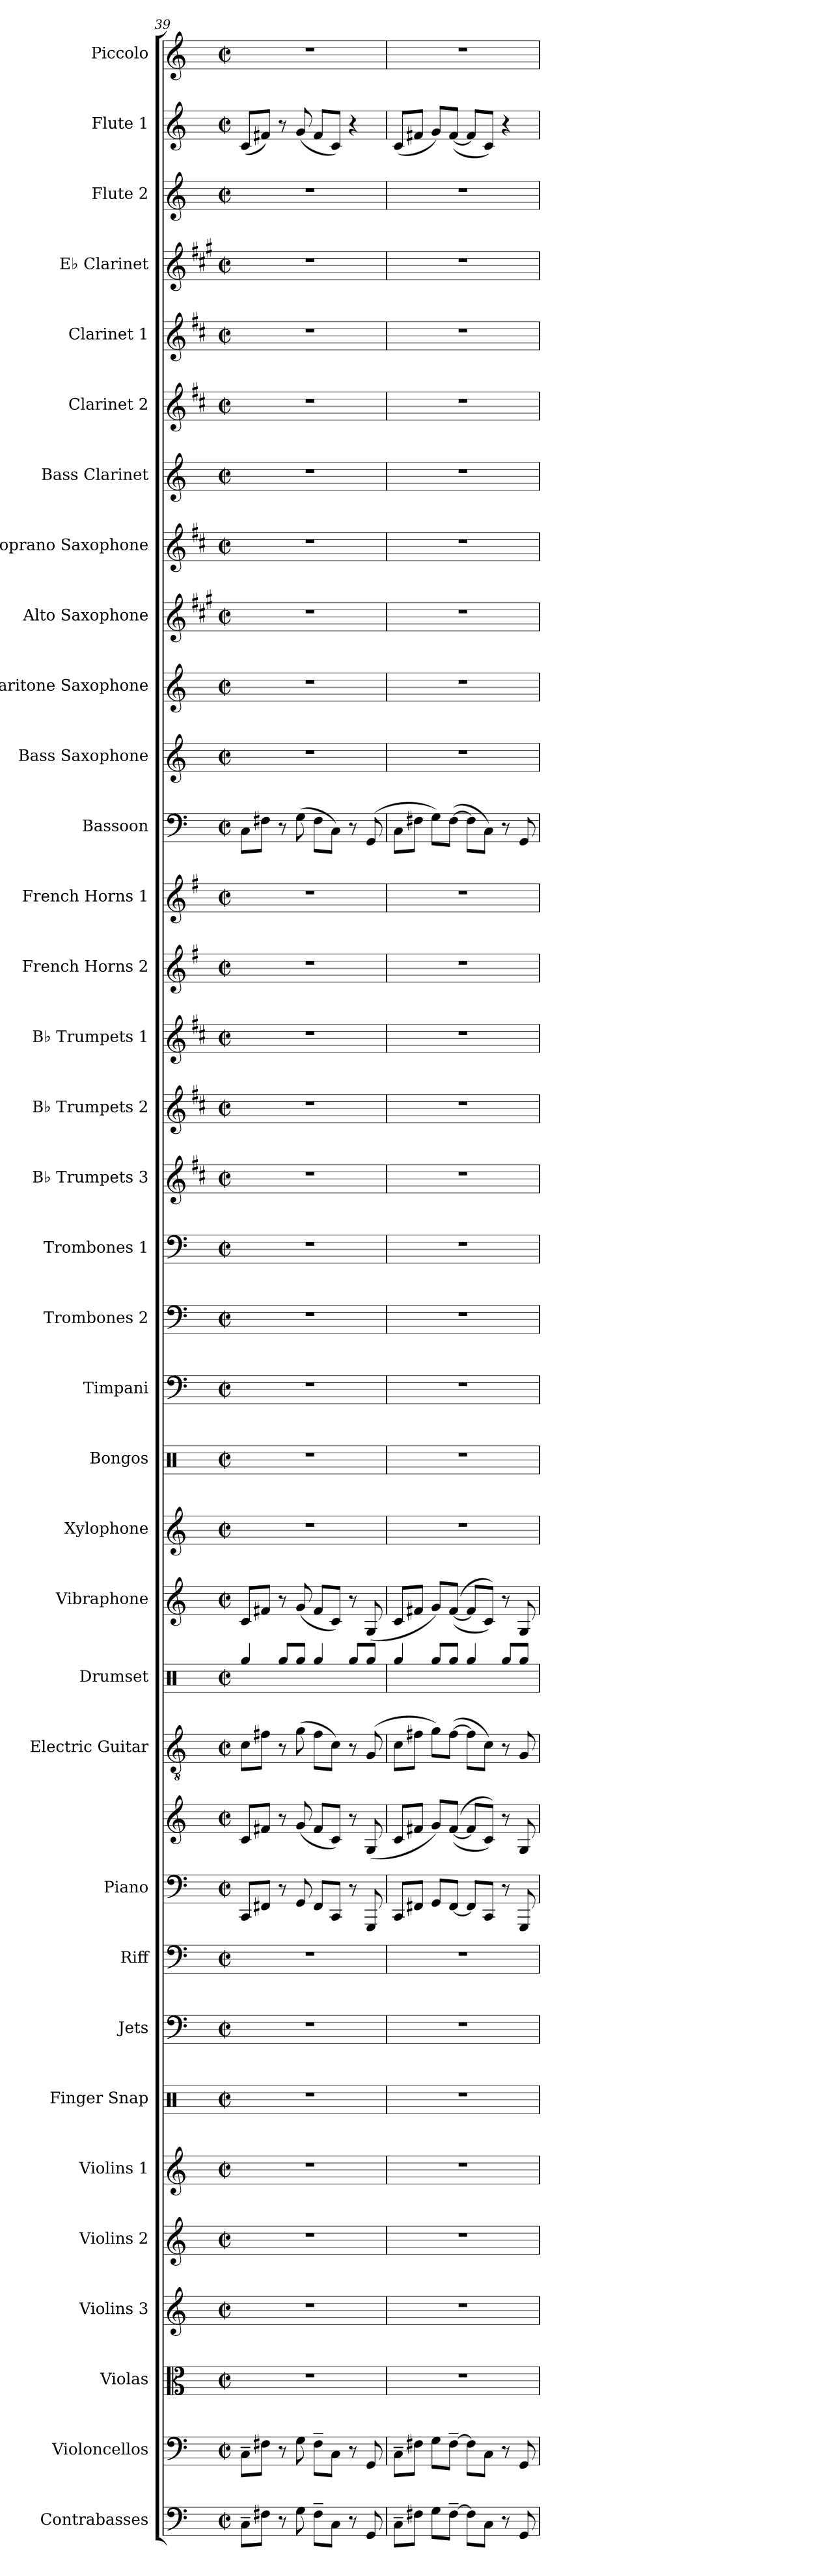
**kern	**kern	**kern	**kern	**kern	**kern	**kern	**kern	**kern	**kern	**kern	**kern	**kern	**kern	**kern	**kern	**kern	**kern	**kern	**kern	**kern	**kern	**kern	**kern	**kern	**kern	**kern	**kern	**kern	**kern	**kern	**kern	**kern	**kern	**kern	**kern
*part35	*part34	*part33	*part32	*part31	*part30	*part29	*part28	*part27	*part26	*part26	*part25	*part24	*part23	*part22	*part21	*part20	*part19	*part18	*part17	*part16	*part15	*part14	*part13	*part12	*part11	*part10	*part9	*part8	*part7	*part6	*part5	*part4	*part3	*part2	*part1
*staff36	*staff35	*staff34	*staff33	*staff32	*staff31	*staff30	*staff29	*staff28	*staff27	*staff26	*staff25	*staff24	*staff23	*staff22	*staff21	*staff20	*staff19	*staff18	*staff17	*staff16	*staff15	*staff14	*staff13	*staff12	*staff11	*staff10	*staff9	*staff8	*staff7	*staff6	*staff5	*staff4	*staff3	*staff2	*staff1
*I"Contrabasses	*I"Violoncellos	*I"Violas	*I"Violins 3	*I"Violins 2	*I"Violins 1	*I"Finger Snap	*I"Jets	*I"Riff	*I"Piano	*	*I"Electric Guitar	*I"Drumset	*I"Vibraphone	*I"Xylophone	*I"Bongos	*I"Timpani	*I"Trombones 2	*I"Trombones 1	*I"B♭ Trumpets 3	*I"B♭ Trumpets 2	*I"B♭ Trumpets 1	*I"French Horns 2	*I"French Horns 1	*I"Bassoon	*I"Bass Saxophone	*I"Baritone Saxophone	*I"Alto Saxophone	*I"Soprano Saxophone	*I"Bass Clarinet	*I"Clarinet 2	*I"Clarinet 1	*I"E♭ Clarinet	*I"Flute 2	*I"Flute 1	*I"Piccolo
*I'Cbs.	*I'Vcs.	*I'Vlas.	*I'Vlns. 3	*I'Vlns. 2	*I'Vlns. 1	*I'Fi. Sna.	*I'J.	*I'R.	*I'Pno.	*	*I'El. Guit.	*I'D. Set	*I'Vib.	*I'Xyl.	*I'Bon.	*I'Timp.	*I'Tbns. 2	*I'Tbns. 1	*I'B♭ Tpts. 3	*I'B♭ Tpts. 2	*I'B♭ Tpts. 1	*I'F Hns. 2	*I'F Hns. 1	*I'Bsn.	*I'Bs. Sax.	*I'Bar. Sax.	*I'A. Sax.	*I'S. Sax.	*I'B. Cl.	*I'Cl. 2	*I'Cl. 1	*I'E♭ Cl.	*I'Fl. 2	*I'Fl. 1	*I'Picc.
!!LO:PB:g=z
*clefF4	*clefF4	*clefC3	*clefG2	*clefG2	*clefG2	*clefX	*clefF4	*clefF4	*clefF4	*clefG2	*clefGv2	*clefX	*clefG2	*clefG2	*clefX	*clefF4	*clefF4	*clefF4	*clefG2	*clefG2	*clefG2	*clefG2	*clefG2	*clefF4	*clefG2	*clefG2	*clefG2	*clefG2	*clefG2	*clefG2	*clefG2	*clefG2	*clefG2	*clefG2	*clefG2
*ITrd7c12	*	*	*	*	*	*	*	*	*	*	*	*	*	*ITrd-7c-12	*	*	*	*	*ITrd1c2	*ITrd1c2	*ITrd1c2	*ITrd4c7	*ITrd4c7	*	*ITrd15c26	*ITrd12c21	*ITrd5c9	*ITrd1c2	*ITrd8c14	*ITrd1c2	*ITrd1c2	*ITrd-2c-3	*	*	*ITrd-7c-12
*k[]	*k[]	*k[]	*k[]	*k[]	*k[]	*k[]	*k[]	*k[]	*k[]	*k[]	*k[]	*k[]	*k[]	*k[]	*k[]	*k[]	*k[]	*k[]	*k[]	*k[]	*k[]	*k[]	*k[]	*k[]	*k[]	*k[]	*k[]	*k[]	*k[]	*k[]	*k[]	*k[]	*k[]	*k[]	*k[]
*M2/2	*M2/2	*M2/2	*M2/2	*M2/2	*M2/2	*M2/2	*M2/2	*M2/2	*M2/2	*M2/2	*M2/2	*M2/2	*M2/2	*M2/2	*M2/2	*M2/2	*M2/2	*M2/2	*M2/2	*M2/2	*M2/2	*M2/2	*M2/2	*M2/2	*M2/2	*M2/2	*M2/2	*M2/2	*M2/2	*M2/2	*M2/2	*M2/2	*M2/2	*M2/2	*M2/2
*met(c|)	*met(c|)	*met(c|)	*met(c|)	*met(c|)	*met(c|)	*met(c|)	*met(c|)	*met(c|)	*met(c|)	*met(c|)	*met(c|)	*met(c|)	*met(c|)	*met(c|)	*met(c|)	*met(c|)	*met(c|)	*met(c|)	*met(c|)	*met(c|)	*met(c|)	*met(c|)	*met(c|)	*met(c|)	*met(c|)	*met(c|)	*met(c|)	*met(c|)	*met(c|)	*met(c|)	*met(c|)	*met(c|)	*met(c|)	*met(c|)	*met(c|)
=39	=39	=39	=39	=39	=39	=39	=39	=39	=39	=39	=39	=39	=39	=39	=39	=39	=39	=39	=39	=39	=39	=39	=39	=39	=39	=39	=39	=39	=39	=39	=39	=39	=39	=39	=39
8CC~\L	8C~\L	1r	1r	1r	1r	1r	1r	1r	8CC/L	8c/L	8c\L	4Rgg/	8c/L	1r	1r	1r	1r	1r	1r	1r	1r	1r	1r	8C\L	1r	1r	1r	1r	1r	1r	1r	1r	1r	(<8c/L	1r
8FF#X\J	8F#X\J	.	.	.	.	.	.	.	8FF#X/J	8f#X/J	8f#X\J	.	8f#X/J	.	.	.	.	.	.	.	.	.	.	8F#X\J	.	.	.	.	.	.	.	.	.	8f#X/J)	.
8r	8r	.	.	.	.	.	.	.	8r	8r	8r	8Rgg/L	8r	.	.	.	.	.	.	.	.	.	.	8r	.	.	.	.	.	.	.	.	.	8r	.
8GG\	8G\	.	.	.	.	.	.	.	8GG/	(<8g/	(>8g\	8Rgg/J	(<8g/	.	.	.	.	.	.	.	.	.	.	(>8G\	.	.	.	.	.	.	.	.	.	(<8g/	.
8FF#~\L	8F#~\L	.	.	.	.	.	.	.	8FF#/L	8f#/L	8f#\L	4Rgg/	8f#/L	.	.	.	.	.	.	.	.	.	.	8F#\L	.	.	.	.	.	.	.	.	.	8f#/L	.
8CC\J	8C\J	.	.	.	.	.	.	.	8CC/J	8c/J)	8c\J)	.	8c/J)	.	.	.	.	.	.	.	.	.	.	8C\J)	.	.	.	.	.	.	.	.	.	8c/J)	.
8r	8r	.	.	.	.	.	.	.	8r	8r	8r	8Rgg/L	8r	.	.	.	.	.	.	.	.	.	.	8r	.	.	.	.	.	.	.	.	.	4r	.
8GGG/	8GG/	.	.	.	.	.	.	.	8GGG/	(<8G/	(>8G/	8Rgg/J	(<8G/	.	.	.	.	.	.	.	.	.	.	(>8GG/	.	.	.	.	.	.	.	.	.	.	.
=40	=40	=40	=40	=40	=40	=40	=40	=40	=40	=40	=40	=40	=40	=40	=40	=40	=40	=40	=40	=40	=40	=40	=40	=40	=40	=40	=40	=40	=40	=40	=40	=40	=40	=40	=40
8CC~\L	8C~\L	1r	1r	1r	1r	1r	1r	1r	8CC/L	8c/L	8c\L	4Rgg/	8c/L	1r	1r	1r	1r	1r	1r	1r	1r	1r	1r	8C\L	1r	1r	1r	1r	1r	1r	1r	1r	1r	(<8c/L	1r
8FF#X\J	8F#X\J	.	.	.	.	.	.	.	8FF#X/J	8f#X/J	8f#X\J	.	8f#X/J	.	.	.	.	.	.	.	.	.	.	8F#X\J	.	.	.	.	.	.	.	.	.	8f#X/J	.
8GG\L	8G\L	.	.	.	.	.	.	.	8GG/L	8g/L)	8g\L)	8Rgg/L	8g/L)	.	.	.	.	.	.	.	.	.	.	8G\L)	.	.	.	.	.	.	.	.	.	8g/L)	.
[8FF#~\J	[8F#~\J	.	.	.	.	.	.	.	[8FF#/J	(<(<[8f#/J	(>[8f#\J	8Rgg/J	(<(<[8f#/J	.	.	.	.	.	.	.	.	.	.	(>[8F#\J	.	.	.	.	.	.	.	.	.	(<[8f#/J	.
8FF#\L]	8F#\L]	.	.	.	.	.	.	.	8FF#/L]	8f#/L]	8f#\L]	4Rgg/	8f#/L]	.	.	.	.	.	.	.	.	.	.	8F#\L]	.	.	.	.	.	.	.	.	.	8f#/L]	.
8CC\J	8C\J	.	.	.	.	.	.	.	8CC/J	8c/J))	8c\J)	.	8c/J))	.	.	.	.	.	.	.	.	.	.	8C\J)	.	.	.	.	.	.	.	.	.	8c/J)	.
8r	8r	.	.	.	.	.	.	.	8r	8r	8r	8Rgg/L	8r	.	.	.	.	.	.	.	.	.	.	8r	.	.	.	.	.	.	.	.	.	4r	.
8GGG/	8GG/	.	.	.	.	.	.	.	8GGG/	8G/	8G/	8Rgg/J	8G/	.	.	.	.	.	.	.	.	.	.	8GG/	.	.	.	.	.	.	.	.	.	.	.
=	=	=	=	=	=	=	=	=	=	=	=	=	=	=	=	=	=	=	=	=	=	=	=	=	=	=	=	=	=	=	=	=	=	=	=
*-	*-	*-	*-	*-	*-	*-	*-	*-	*-	*-	*-	*-	*-	*-	*-	*-	*-	*-	*-	*-	*-	*-	*-	*-	*-	*-	*-	*-	*-	*-	*-	*-	*-	*-	*-
